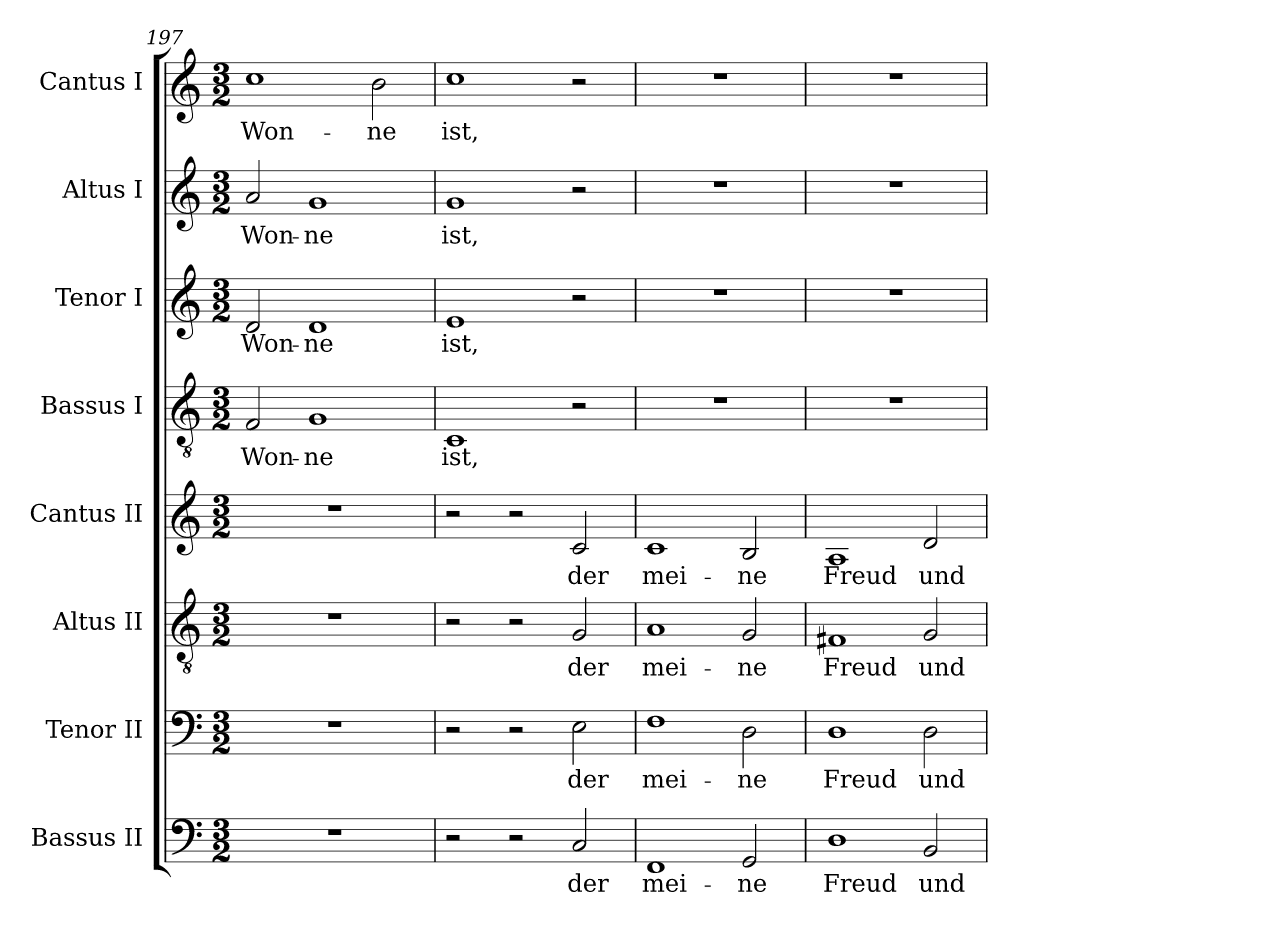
**kern	**text	**kern	**text	**kern	**text	**kern	**text	**kern	**text	**kern	**text	**kern	**text	**kern	**text
*part8	*part8	*part7	*part7	*part6	*part6	*part5	*part5	*part4	*part4	*part3	*part3	*part2	*part2	*part1	*part1
*staff8	*staff8	*staff7	*staff7	*staff6	*staff6	*staff5	*staff5	*staff4	*staff4	*staff3	*staff3	*staff2	*staff2	*staff1	*staff1
*I"Bassus II	*	*I"Tenor II	*	*I"Altus II	*	*I"Cantus II	*	*I"Bassus I	*	*I"Tenor I	*	*I"Altus I	*	*I"Cantus I	*
*I'B2	*	*I'T2	*	*I'A2	*	*I'C2	*	*I'B1	*	*I'T1	*	*I'A1	*	*I'C1	*
*clefF4	*	*clefF4	*	*clefGv2	*	*clefG2	*	*clefGv2	*	*clefG2	*	*clefG2	*	*clefG2	*
*k[]	*	*k[]	*	*k[]	*	*k[]	*	*k[]	*	*k[]	*	*k[]	*	*k[]	*
*C:	*	*C:	*	*C:	*	*C:	*	*C:	*	*C:	*	*C:	*	*C:	*
*M3/2	*	*M3/2	*	*M3/2	*	*M3/2	*	*M3/2	*	*M3/2	*	*M3/2	*	*M3/2	*
=197	=197	=197	=197	=197	=197	=197	=197	=197	=197	=197	=197	=197	=197	=197	=197
!	!	!	!	!	!	!	!	!	!LO:LY:b	!	!	!	!	!	!
!	!	!	!	!	!	!	!	!	!	!	!LO:LY:b	!	!	!	!
!	!	!	!	!	!	!	!	!	!	!	!	!	!LO:LY:b	!	!
!	!	!	!	!	!	!	!	!	!	!	!	!	!	!	!LO:LY:b
1.r	.	1.r	.	1.r	.	1.r	.	2F/	Won-	2d/	Won-	2a/	Won-	1cc	Won-
!	!	!	!	!	!	!	!	!	!LO:LY:b	!	!	!	!	!	!
!	!	!	!	!	!	!	!	!	!	!	!LO:LY:b	!	!	!	!
!	!	!	!	!	!	!	!	!	!	!	!	!	!LO:LY:b	!	!
.	.	.	.	.	.	.	.	1G	-ne	1d	-ne	1g	-ne	.	.
!	!	!	!	!	!	!	!	!	!	!	!	!	!	!	!LO:LY:b
.	.	.	.	.	.	.	.	.	.	.	.	.	.	2b\	-ne
=198	=198	=198	=198	=198	=198	=198	=198	=198	=198	=198	=198	=198	=198	=198	=198
!	!	!	!	!	!	!	!	!	!LO:LY:b	!	!	!	!	!	!
!	!	!	!	!	!	!	!	!	!	!	!LO:LY:b	!	!	!	!
!	!	!	!	!	!	!	!	!	!	!	!	!	!LO:LY:b	!	!
!	!	!	!	!	!	!	!	!	!	!	!	!	!	!	!LO:LY:b
2r	.	2r	.	2r	.	2r	.	1C	ist,	1e	ist,	1g	ist,	1cc	ist,
2r	.	2r	.	2r	.	2r	.	.	.	.	.	.	.	.	.
!	!LO:LY:b	!	!	!	!	!	!	!	!	!	!	!	!	!	!
!	!	!	!LO:LY:b	!	!	!	!	!	!	!	!	!	!	!	!
!	!	!	!	!	!LO:LY:b	!	!	!	!	!	!	!	!	!	!
!	!	!	!	!	!	!	!LO:LY:b	!	!	!	!	!	!	!	!
2C/	der	2E\	der	2G/	der	2c/	der	2r	.	2r	.	2r	.	2r	.
=199	=199	=199	=199	=199	=199	=199	=199	=199	=199	=199	=199	=199	=199	=199	=199
!	!LO:LY:b	!	!	!	!	!	!	!	!	!	!	!	!	!	!
!	!	!	!LO:LY:b	!	!	!	!	!	!	!	!	!	!	!	!
!	!	!	!	!	!LO:LY:b	!	!	!	!	!	!	!	!	!	!
!	!	!	!	!	!	!	!LO:LY:b	!	!	!	!	!	!	!	!
1FF	mei-	1F	mei-	1A	mei-	1c	mei-	1.r	.	1.r	.	1.r	.	1.r	.
!	!LO:LY:b	!	!	!	!	!	!	!	!	!	!	!	!	!	!
!	!	!	!LO:LY:b	!	!	!	!	!	!	!	!	!	!	!	!
!	!	!	!	!	!LO:LY:b	!	!	!	!	!	!	!	!	!	!
!	!	!	!	!	!	!	!LO:LY:b	!	!	!	!	!	!	!	!
2GG/	-ne	2D\	-ne	2G/	-ne	2B/	-ne	.	.	.	.	.	.	.	.
!!LO:LB:g=z
=200	=200	=200	=200	=200	=200	=200	=200	=200	=200	=200	=200	=200	=200	=200	=200
!	!LO:LY:b	!	!	!	!	!	!	!	!	!	!	!	!	!	!
!	!	!	!LO:LY:b	!	!	!	!	!	!	!	!	!	!	!	!
!	!	!	!	!	!LO:LY:b	!	!	!	!	!	!	!	!	!	!
!	!	!	!	!	!	!	!LO:LY:b	!	!	!	!	!	!	!	!
1D	Freud	1D	Freud	1F#X	Freud	1A	Freud	1.r	.	1.r	.	1.r	.	1.r	.
!	!LO:LY:b	!	!	!	!	!	!	!	!	!	!	!	!	!	!
!	!	!	!LO:LY:b	!	!	!	!	!	!	!	!	!	!	!	!
!	!	!	!	!	!LO:LY:b	!	!	!	!	!	!	!	!	!	!
!	!	!	!	!	!	!	!LO:LY:b	!	!	!	!	!	!	!	!
2BB/	und	2D\	und	2G/	und	2d/	und	.	.	.	.	.	.	.	.
=	=	=	=	=	=	=	=	=	=	=	=	=	=	=	=
*-	*-	*-	*-	*-	*-	*-	*-	*-	*-	*-	*-	*-	*-	*-	*-
